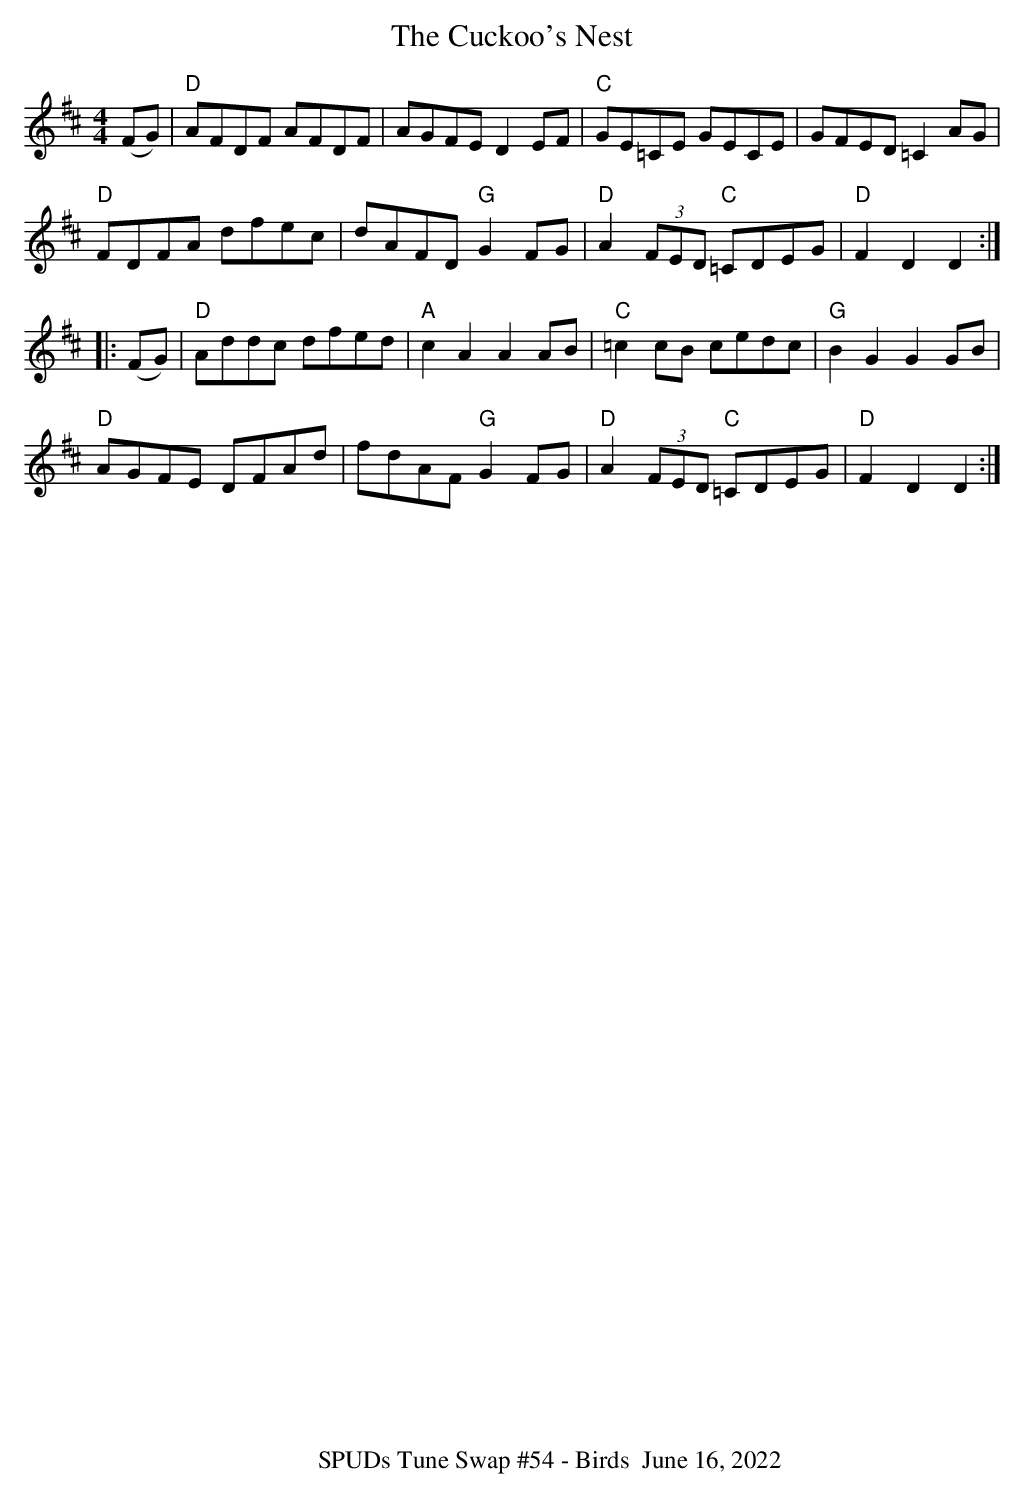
X:1
T: Cuckoo's Nest, The
M: 4/4
K:D
(FG)|"D"AFDF AFDF|AGFE D2EF|"C"GE=CE GECE|GFED =C2AG|
"D"FDFA dfec|dAFD "G"G2FG|"D"A2 (3FED "C"=CDEG|"D"F2D2 D2:|
|:(FG)|"D"Addc dfed|"A"c2A2 A2AB|"C"=c2cB cedc|"G"B2G2 G2GB|
"D"AGFE DFAd|fdAF "G"G2FG|"D"A2 (3FED "C"=CDEG|"D"F2D2 D2:|
